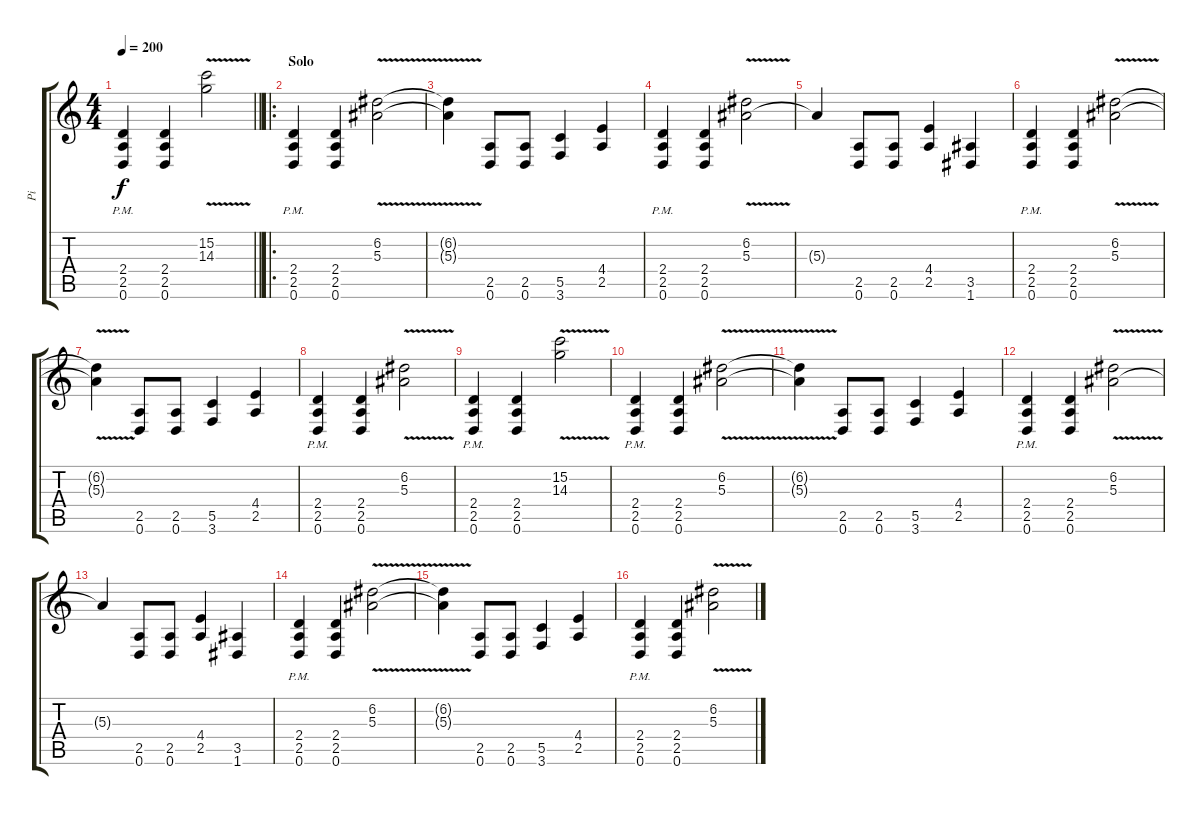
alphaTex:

\track ("Pi" "Pi") {instrument overdrivenguitar}
\staff {score tabs}
\tuning (D4 A3 F3 C3 G2 D2) {hide}
\ts (4 4)
\tempo 200
\clef g2
\barLineRight lightlight
\ks c
(2.4{pm} 2.5{pm} 0.6{pm}).4{dy f} (2.4 2.5 0.6).4 (15.2{v} 14.3{v}).2 |
\ro
\section ("" "Solo")
(2.4{pm} 2.5{pm} 0.6{pm}).4 (2.4 2.5 0.6).4 (6.2{v} 5.3).2 |
(6.2{t} 5.3{t}).4 (2.5 0.6).8 (2.5 0.6).8 (5.5 3.6).4 (4.4 2.5).4 |
(2.4{pm} 2.5{pm} 0.6{pm}).4 (2.4 2.5 0.6).4 (6.2{v} 5.3).2 |
5.3{t}.4 (2.5 0.6).8 (2.5 0.6).8 (4.4 2.5).4 (3.5 1.6).4 |
(2.4{pm} 2.5{pm} 0.6{pm}).4 (2.4 2.5 0.6).4 (6.2{v} 5.3).2 |
(6.2{t} 5.3{t}).4 (2.5 0.6).8 (2.5 0.6).8 (5.5 3.6).4 (4.4 2.5).4 |
(2.4{pm} 2.5{pm} 0.6{pm}).4 (2.4 2.5 0.6).4 (6.2{v} 5.3).2 |
(2.4{pm} 2.5{pm} 0.6{pm}).4 (2.4 2.5 0.6).4 (15.2{v} 14.3{v}).2 |
(2.4{pm} 2.5{pm} 0.6{pm}).4 (2.4 2.5 0.6).4 (6.2{v} 5.3).2 |
(6.2{t} 5.3{t}).4 (2.5 0.6).8 (2.5 0.6).8 (5.5 3.6).4 (4.4 2.5).4 |
(2.4{pm} 2.5{pm} 0.6{pm}).4 (2.4 2.5 0.6).4 (6.2{v} 5.3).2 |
5.3{t}.4 (2.5 0.6).8 (2.5 0.6).8 (4.4 2.5).4 (3.5 1.6).4 |
(2.4{pm} 2.5{pm} 0.6{pm}).4 (2.4 2.5 0.6).4 (6.2{v} 5.3).2 |
(6.2{t} 5.3{t}).4 (2.5 0.6).8 (2.5 0.6).8 (5.5 3.6).4 (4.4 2.5).4 |
(2.4{pm} 2.5{pm} 0.6{pm}).4 (2.4 2.5 0.6).4 (6.2{v} 5.3).2
